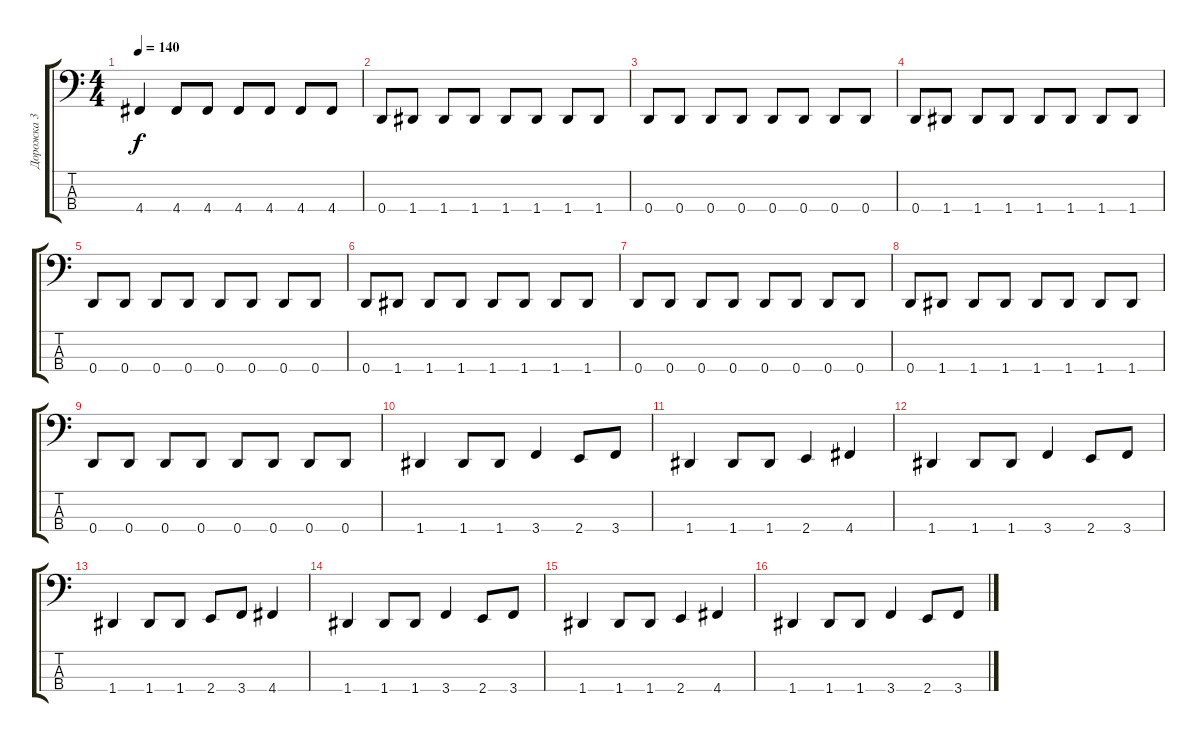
\track ("Дорожка 3" "Дорожка 3") {instrument electricbasspick}
\staff {score tabs}
\tuning (F2 C2 G1 D1) {hide}
\ts (4 4)
\tempo 140
\clef f4
\ks c
4.4.4{dy f} 4.4.8 4.4.8 4.4.8 4.4.8 4.4.8 4.4.8 |
0.4.8 1.4.8 1.4.8 1.4.8 1.4.8 1.4.8 1.4.8 1.4.8 |
0.4.8 0.4.8 0.4.8 0.4.8 0.4.8 0.4.8 0.4.8 0.4.8 |
0.4.8 1.4.8 1.4.8 1.4.8 1.4.8 1.4.8 1.4.8 1.4.8 |
0.4.8 0.4.8 0.4.8 0.4.8 0.4.8 0.4.8 0.4.8 0.4.8 |
0.4.8 1.4.8 1.4.8 1.4.8 1.4.8 1.4.8 1.4.8 1.4.8 |
0.4.8 0.4.8 0.4.8 0.4.8 0.4.8 0.4.8 0.4.8 0.4.8 |
0.4.8 1.4.8 1.4.8 1.4.8 1.4.8 1.4.8 1.4.8 1.4.8 |
0.4.8 0.4.8 0.4.8 0.4.8 0.4.8 0.4.8 0.4.8 0.4.8 |
1.4.4 1.4.8 1.4.8 3.4.4 2.4.8 3.4.8 |
1.4.4 1.4.8 1.4.8 2.4.4 4.4.4 |
1.4.4 1.4.8 1.4.8 3.4.4 2.4.8 3.4.8 |
1.4.4 1.4.8 1.4.8 2.4.8 3.4.8 4.4.4 |
1.4.4 1.4.8 1.4.8 3.4.4 2.4.8 3.4.8 |
1.4.4 1.4.8 1.4.8 2.4.4 4.4.4 |
1.4.4 1.4.8 1.4.8 3.4.4 2.4.8 3.4.8
